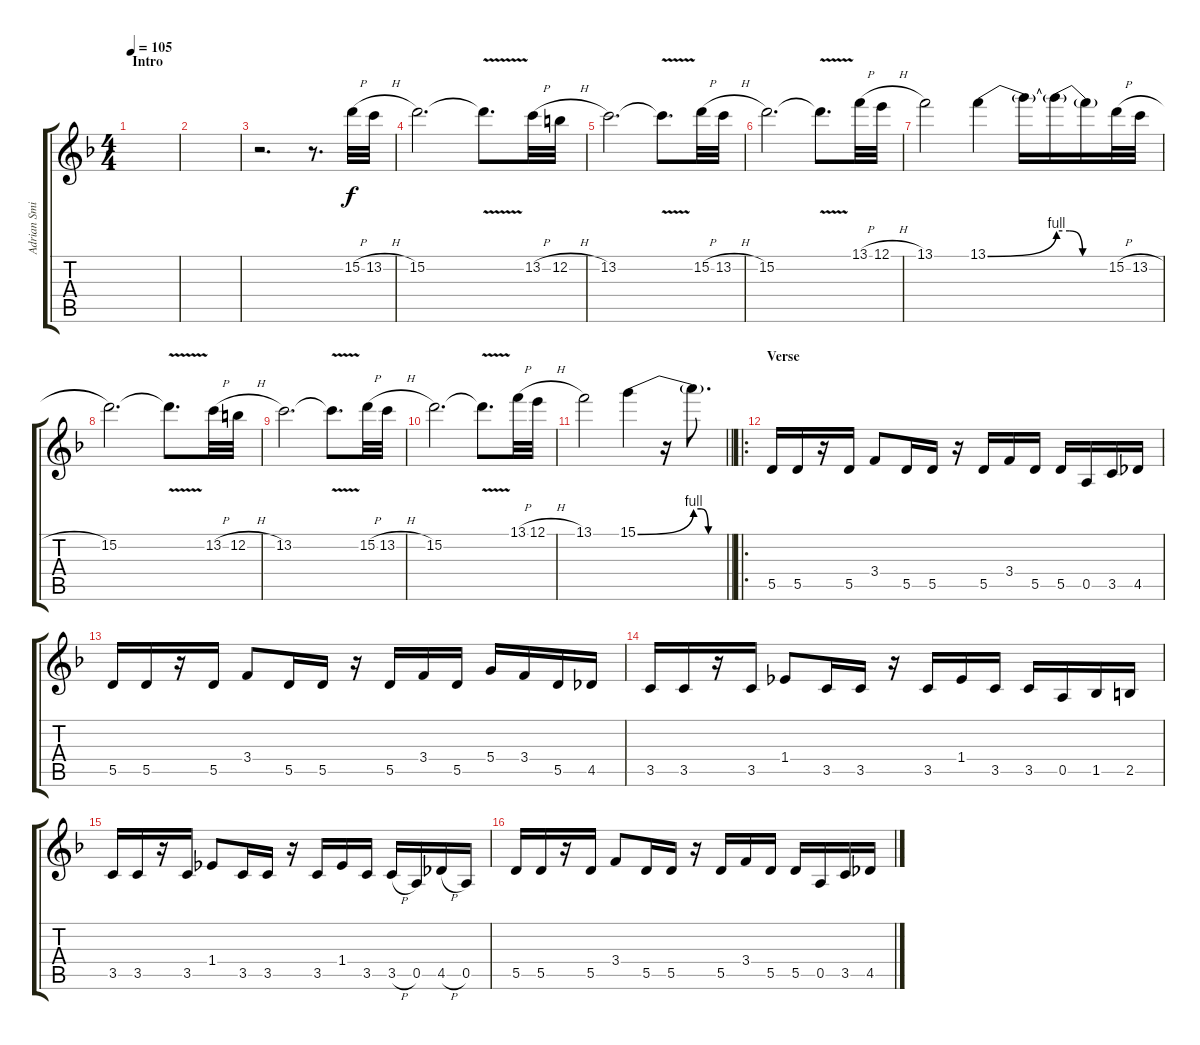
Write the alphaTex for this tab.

\track ("Adrian Smith" "Adrian Smi") {instrument distortionguitar}
\staff {score tabs}
\tuning (E4 B3 G3 D3 A2 E2) {hide}
\ts (4 4)
\section ("" "Intro")
\tempo 105
\clef g2
\ks dminor
|
|
r.2{d} r.8{d} 15.2{h}.32 13.2{h}.32 |
15.2.2{d} 15.2{v t}.8{d} 13.2{h}.32 12.2{h}.32 |
13.2.2{d} 13.2{v t}.8{d} 15.2{h}.32 13.2{h}.32 |
15.2.2{d} 15.2{v t}.8{d} 13.1{h}.32 12.1{h}.32 |
13.1.2 13.1{be (bend 0 0 60 4)}.4 13.1{t}.16 13.1{be (custom 0 4 15 4 30 0 60 0) t}.16 13.1{t}.16 15.2{h}.32 13.2{h}.32 |
15.2.2{d} 15.2{v t}.8{d} 13.2{h}.32 12.2{h}.32 |
13.2.2{d} 13.2{v t}.8{d} 15.2{h}.32 13.2{h}.32 |
15.2.2{d} 15.2{v t}.8{d} 13.1{h}.32 12.1{h}.32 |
\barLineRight lightlight
13.1.2 15.1{be (bend 0 0 60 4)}.4 r.16 15.1{be (custom 0 4 15 4 30 0 60 0) t}.8{d} |
\ro
\section ("" "Verse")
5.5.16 5.5.16 r.16 5.5.16 3.4.8 5.5.16 5.5.16 r.16 5.5.16 3.4.16 5.5.16 5.5.16 0.5.16 3.5.16 4.5.16 |
5.5.16 5.5.16 r.16 5.5.16 3.4.8 5.5.16 5.5.16 r.16 5.5.16 3.4.16 5.5.16 5.4.16 3.4.16 5.5.16 4.5.16 |
3.5.16 3.5.16 r.16 3.5.16 1.4.8 3.5.16 3.5.16 r.16 3.5.16 1.4.16 3.5.16 3.5.16 0.5.16 1.5.16 2.5.16 |
3.5.16 3.5.16 r.16 3.5.16 1.4.8 3.5.16 3.5.16 r.16 3.5.16 1.4.16 3.5.16 3.5{h}.16 0.5.16 4.5{h}.16 0.5.16 |
5.5.16 5.5.16 r.16 5.5.16 3.4.8 5.5.16 5.5.16 r.16 5.5.16 3.4.16 5.5.16 5.5.16 0.5.16 3.5.16 4.5.16
